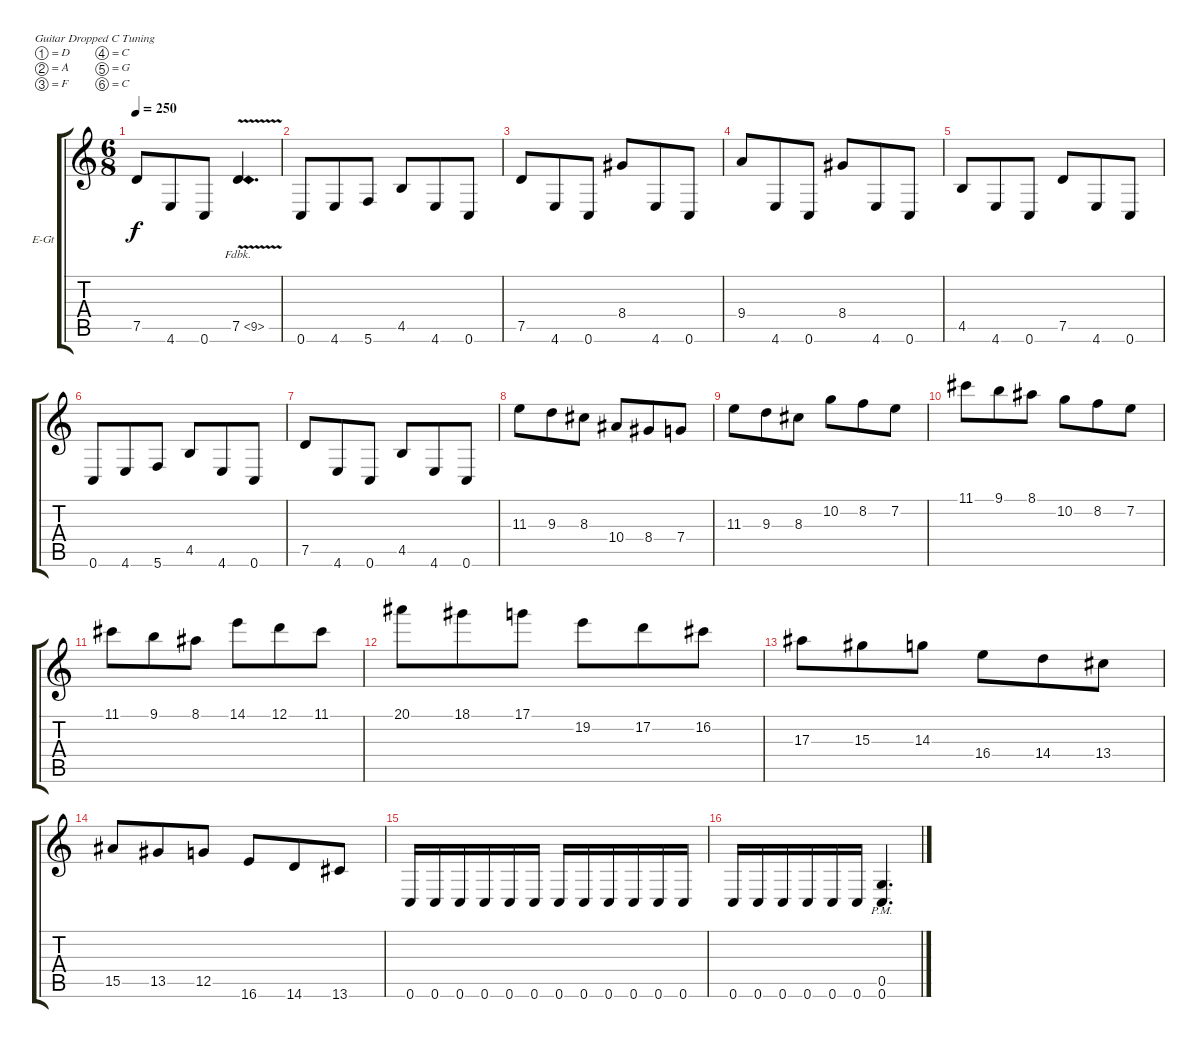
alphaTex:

\defaultSystemsLayout 4
\bracketExtendMode groupsimilarinstruments
\firstSystemTrackNameOrientation horizontal
\otherSystemsTrackNameOrientation horizontal
\track ("Arde Ostowari" "E-Gt") {instrument distortionguitar}
\staff {score tabs}
\tuning (D4 A3 F3 C3 G2 C2)
\ts (6 8)
\tempo 250
\clef g2
\ks c
7.5.8{dy f} 4.6.8 0.6.8 7.5{fh 2 v}.4{d} |
0.6.8 4.6.8 5.6.8 4.5.8 4.6.8 0.6.8 |
7.5.8 4.6.8 0.6.8 8.4.8 4.6.8 0.6.8 |
9.4.8 4.6.8 0.6.8 8.4.8 4.6.8 0.6.8 |
4.5.8 4.6.8 0.6.8 7.5.8 4.6.8 0.6.8 |
0.6.8 4.6.8 5.6.8 4.5.8 4.6.8 0.6.8 |
7.5.8 4.6.8 0.6.8 4.5.8 4.6.8 0.6.8 |
11.3.8 9.3.8 8.3.8 10.4.8 8.4.8 7.4.8 |
11.3.8 9.3.8 8.3.8 10.2.8 8.2.8 7.2.8 |
11.1.8 9.1.8 8.1.8 10.2.8 8.2.8 7.2.8 |
11.1.8 9.1.8 8.1.8 14.1.8 12.1.8 11.1.8 |
20.1.8 18.1.8 17.1.8 19.2.8 17.2.8 16.2.8 |
17.3.8 15.3.8 14.3.8 16.4.8 14.4.8 13.4.8 |
15.5.8 13.5.8 12.5.8 16.6.8 14.6.8 13.6.8 |
0.6.16 0.6.16 0.6.16 0.6.16 0.6.16 0.6.16 0.6.16 0.6.16 0.6.16 0.6.16 0.6.16 0.6.16 |
0.6.16 0.6.16 0.6.16 0.6.16 0.6.16 0.6.16 (0.6{pm} 0.5{pm}).4{d}
